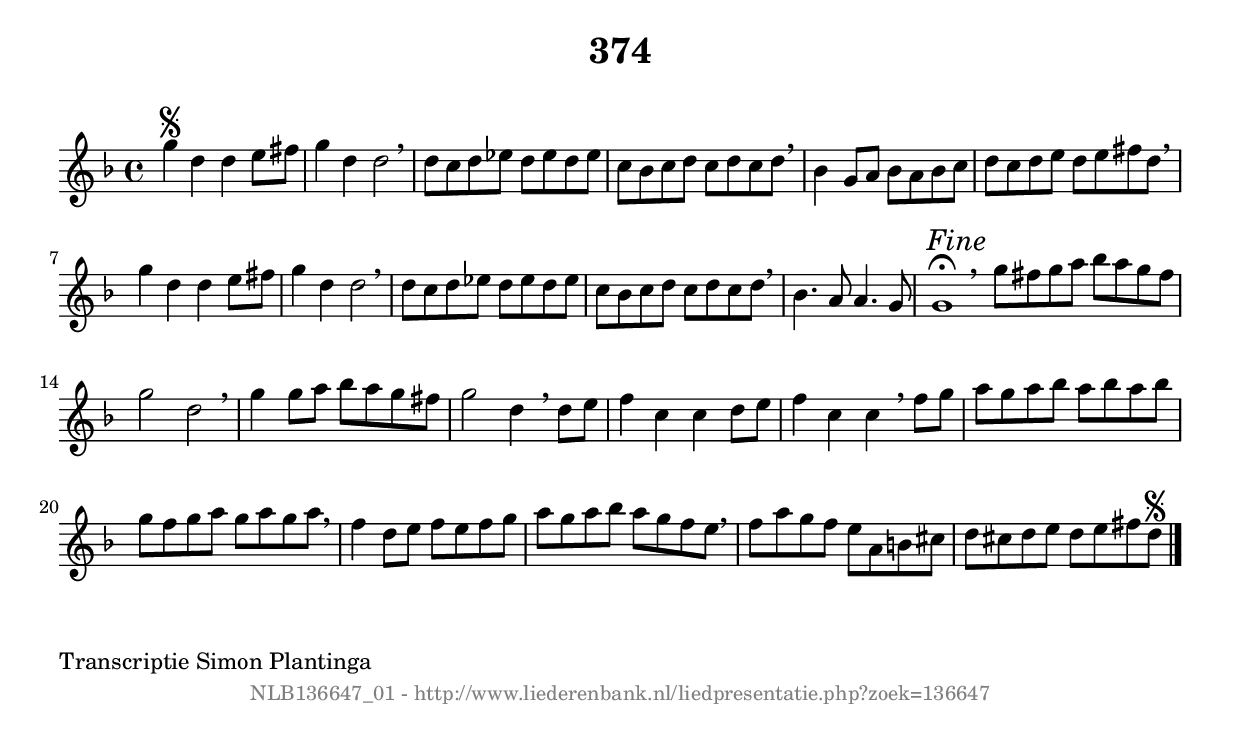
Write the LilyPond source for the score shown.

%
% produced by wce2krn 1.64 (7 June 2014)
%
\version"2.16"
#(append! paper-alist '(("long" . (cons (* 210 mm) (* 2000 mm)))))
#(set-default-paper-size "long")
sb = {\breathe}
mBreak = {\breathe }
bBreak = {\breathe }
x = {\once\override NoteHead #'style = #'cross }
gl=\glissando
itime={\override Staff.TimeSignature #'stencil = ##f }
ficta = {\once\set suggestAccidentals = ##t}
fine = {\once\override Score.RehearsalMark #'self-alignment-X = #1 \mark \markup {\italic{Fine}}}
dc = {\once\override Score.RehearsalMark #'self-alignment-X = #1 \mark \markup {\italic{D.C.}}}
dcf = {\once\override Score.RehearsalMark #'self-alignment-X = #1 \mark \markup {\italic{D.C. al Fine}}}
dcc = {\once\override Score.RehearsalMark #'self-alignment-X = #1 \mark \markup {\italic{D.C. al Coda}}}
ds = {\once\override Score.RehearsalMark #'self-alignment-X = #1 \mark \markup {\italic{D.S.}}}
dsf = {\once\override Score.RehearsalMark #'self-alignment-X = #1 \mark \markup {\italic{D.S. al Fine}}}
dsc = {\once\override Score.RehearsalMark #'self-alignment-X = #1 \mark \markup {\italic{D.S. al Coda}}}
pv = {\set Score.repeatCommands = #'((volta "1"))}
sv = {\set Score.repeatCommands = #'((volta "2"))}
tv = {\set Score.repeatCommands = #'((volta "3"))}
qv = {\set Score.repeatCommands = #'((volta "4"))}
xv = {\set Score.repeatCommands = #'((volta #f))}
\header{ tagline = ""
title = "374"
}
\score {{
\key g \dorian
\relative g'
{
\set melismaBusyProperties = #'()
\time 4/4
\tempo 4=120
\override Score.MetronomeMark #'transparent = ##t
\override Score.RehearsalMark #'break-visibility = #(vector #t #t #f)
g'4\segno d4 d4 e8 fis8 | g4 d4 d2 \sb | d8 c8 d8 ees8 d8 ees8 d8 ees8 | c8 bes8 c8 d8 c8 d8 c8 d8 | \mBreak \bar "|"
bes4 g8 a8 bes8 a8 bes8 c8 | d8 c8 d8 e8 d8 e8 fis8 d8 \sb | g4 d4 d4 e8 fis8 | g4 d4 d2 | \mBreak \bar "|"
d8 c8 d8 ees8 d8 ees8 d8 ees8 | c8 bes8 c8 d8 c8 d8 c8 d8 \sb | bes4. a8 a4. g8 | g1^\fermata\fine \bar ":|:" \bBreak
g'8 fis8 g8 a8 bes8 a8 g8 fis8 | g2 d2 \sb | g4 g8 a8 bes8 a8 g8 fis8 | g2 d4 \mBreak
d8 e8 | f4 c4 c4 d8 e8 | f4 c4 c4 \sb f8 g8 | a8 g8 a8 bes8 a8 bes8 a8 bes8 | g8 f8 g8 a8 g8 a8 g8 a8 | \mBreak \bar "|"
f4 d8 e8 f8 e8 f8 g8 | a8 g8 a8 bes8 a8 g8 f8 e8 \sb | f8 a8 g8 f8 e8 a,8 b8 cis8 | d8 cis8 d8 e8 d8 e8 fis8 d8\segno \bar "|."
 }}
 \midi { }
 \layout {
            indent = 0.0\cm
}
}
\markup { \wordwrap-string #" 
Transcriptie Simon Plantinga
"}
\markup { \vspace #0 } \markup { \with-color #grey \fill-line { \center-column { \smaller "NLB136647_01 - http://www.liederenbank.nl/liedpresentatie.php?zoek=136647" } } }
